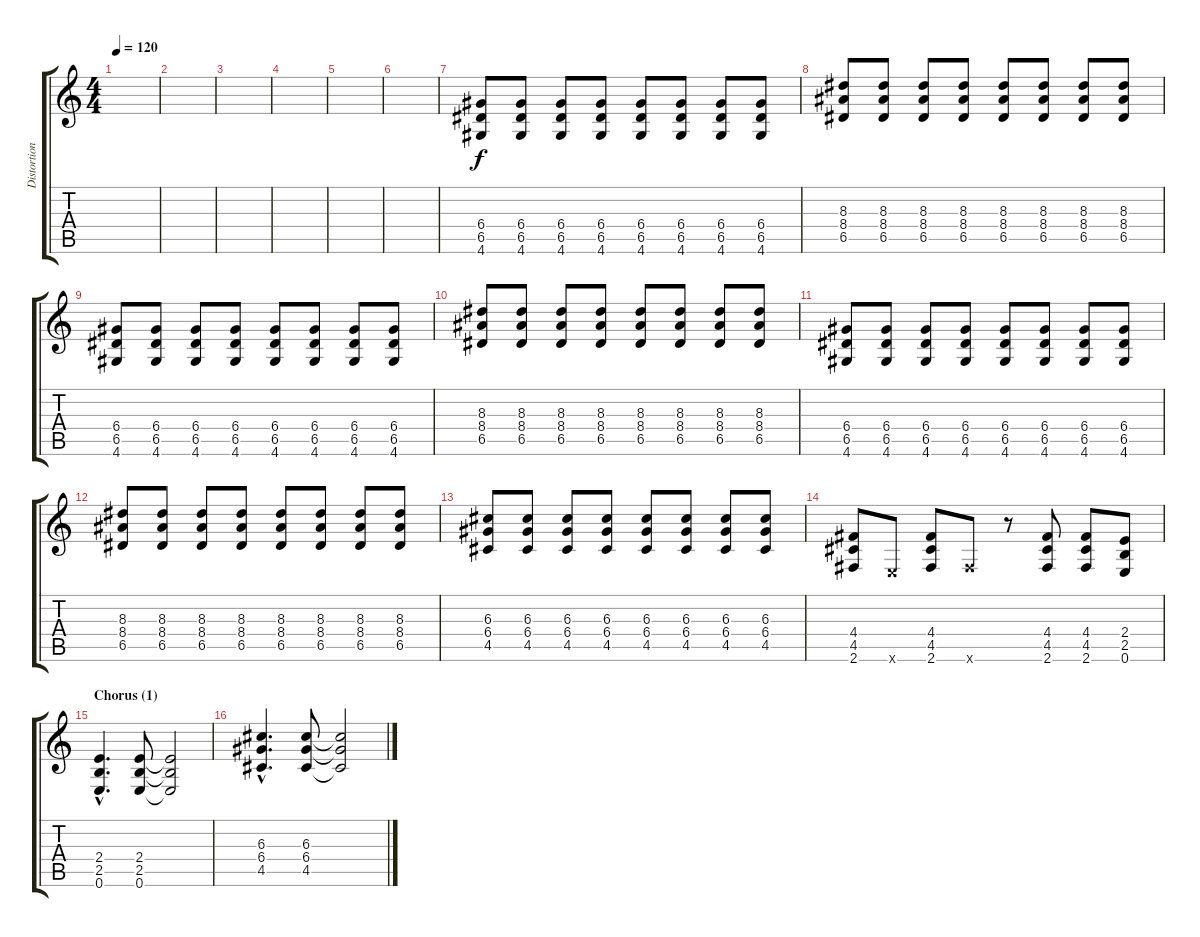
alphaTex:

\track ("Distortion Guitar" "Distortion") {instrument distortionguitar}
\staff {score tabs}
\tuning (E4 B3 G3 D3 A2 E2) {hide}
\ts (4 4)
\tempo 120
\clef g2
\ks c
|
|
|
|
|
|
(6.4 6.5 4.6).8{volume 4} (6.4 6.5 4.6).8 (6.4 6.5 4.6).8 (6.4 6.5 4.6).8 (6.4 6.5 4.6).8 (6.4 6.5 4.6).8 (6.4 6.5 4.6).8 (6.4 6.5 4.6).8 |
(8.3 8.4 6.5).8 (8.3 8.4 6.5).8 (8.3 8.4 6.5).8 (8.3 8.4 6.5).8 (8.3 8.4 6.5).8 (8.3 8.4 6.5).8 (8.3 8.4 6.5).8 (8.3 8.4 6.5).8 |
(6.4 6.5 4.6).8 (6.4 6.5 4.6).8 (6.4 6.5 4.6).8 (6.4 6.5 4.6).8 (6.4 6.5 4.6).8 (6.4 6.5 4.6).8 (6.4 6.5 4.6).8 (6.4 6.5 4.6).8 |
(8.3 8.4 6.5).8 (8.3 8.4 6.5).8 (8.3 8.4 6.5).8 (8.3 8.4 6.5).8 (8.3 8.4 6.5).8 (8.3 8.4 6.5).8 (8.3 8.4 6.5).8 (8.3 8.4 6.5).8 |
(6.4 6.5 4.6).8 (6.4 6.5 4.6).8 (6.4 6.5 4.6).8 (6.4 6.5 4.6).8 (6.4 6.5 4.6).8 (6.4 6.5 4.6).8 (6.4 6.5 4.6).8 (6.4 6.5 4.6).8 |
(8.3 8.4 6.5).8 (8.3 8.4 6.5).8 (8.3 8.4 6.5).8 (8.3 8.4 6.5).8 (8.3 8.4 6.5).8 (8.3 8.4 6.5).8 (8.3 8.4 6.5).8 (8.3 8.4 6.5).8 |
(6.3 6.4 4.5).8 (6.3 6.4 4.5).8 (6.3 6.4 4.5).8 (6.3 6.4 4.5).8 (6.3 6.4 4.5).8 (6.3 6.4 4.5).8 (6.3 6.4 4.5).8 (6.3 6.4 4.5).8 |
(4.4 4.5 2.6).8{volume 13} 0.6{x}.8 (4.4 4.5 2.6).8 2.6{x}.8 r.8 (4.4 4.5 2.6).8 (4.4 4.5 2.6).8 (2.4 2.5 0.6).8 |
\section ("" "Chorus (1)")
(2.4{hac} 2.5{hac} 0.6{hac}).4{d} (2.4 2.5 0.6).8 (2.4{t} 2.5{t} 0.6{t}).2 |
(6.3{hac} 6.4{hac} 4.5{hac}).4{d} (6.3 6.4 4.5).8 (6.3{t} 6.4{t} 4.5{t}).2
